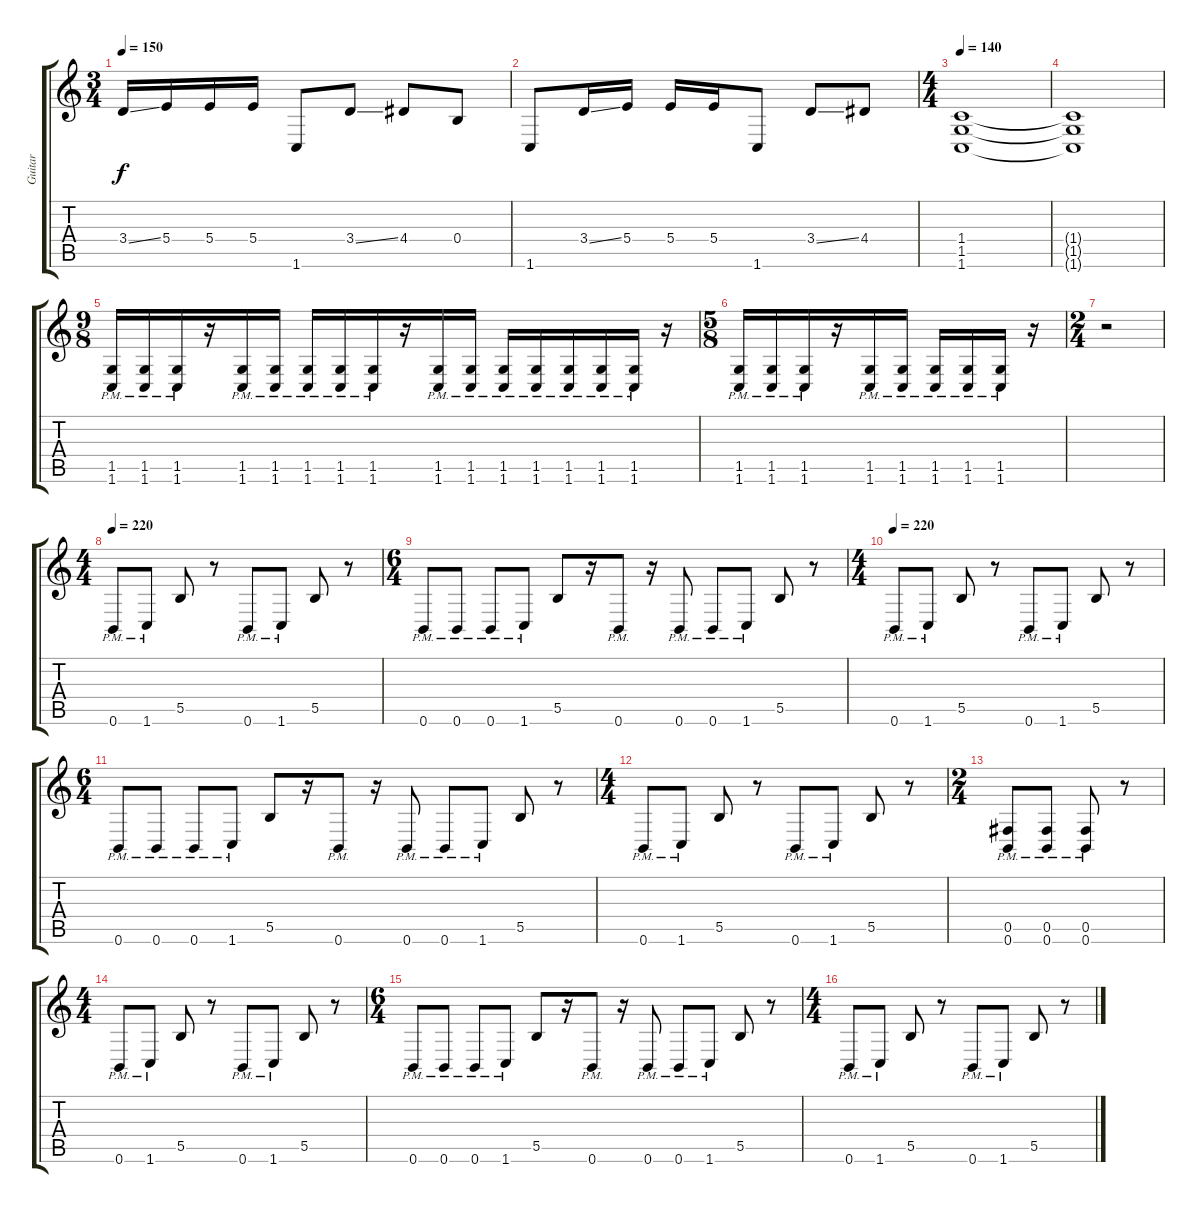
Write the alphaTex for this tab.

\track ("Guitar" "Guitar") {instrument distortionguitar}
\staff {score tabs}
\tuning (Db4 Ab3 E3 B2 Gb2 B1) {hide}
\ts (3 4)
\tempo 150
\clef g2
\ks c
3.4{ss}.16{dy f} 5.4.16 5.4.16 5.4.16 1.6.8 3.4{ss}.8 4.4.8 0.4.8 |
1.6.8 3.4{ss}.16 5.4.16 5.4.16 5.4.16 1.6.8 3.4{ss}.8 4.4.8 |
\ts (4 4)
\tempo 140
(1.4 1.5 1.6).1 |
(1.4{t} 1.5{t} 1.6{t}).1 |
\ts (9 8)
(1.5{pm} 1.6{pm}).16 (1.5{pm} 1.6{pm}).16 (1.5{pm} 1.6{pm}).16 r.16 (1.5{pm} 1.6{pm}).16 (1.5{pm} 1.6{pm}).16 (1.5{pm} 1.6{pm}).16 (1.5{pm} 1.6{pm}).16 (1.5{pm} 1.6{pm}).16 r.16 (1.5{pm} 1.6{pm}).16 (1.5{pm} 1.6{pm}).16 (1.5{pm} 1.6{pm}).16 (1.5{pm} 1.6{pm}).16 (1.5{pm} 1.6{pm}).16 (1.5{pm} 1.6{pm}).16 (1.5{pm} 1.6{pm}).16 r.16 |
\ts (5 8)
(1.5{pm} 1.6{pm}).16 (1.5{pm} 1.6{pm}).16 (1.5{pm} 1.6{pm}).16 r.16 (1.5{pm} 1.6{pm}).16 (1.5{pm} 1.6{pm}).16 (1.5{pm} 1.6{pm}).16 (1.5{pm} 1.6{pm}).16 (1.5{pm} 1.6{pm}).16 r.16 |
\ts (2 4)
r.2 |
\ts (4 4)
\tempo 220
0.6{pm}.8 1.6{pm}.8 5.5.8 r.8 0.6{pm}.8 1.6{pm}.8 5.5.8 r.8 |
\ts (6 4)
0.6{pm}.8 0.6{pm}.8 0.6{pm}.8 1.6{pm}.8 5.5.8 r.16 0.6{pm}.8 r.16 0.6{pm}.8 0.6{pm}.8 1.6{pm}.8 5.5.8 r.8 |
\ts (4 4)
\tempo 220
0.6{pm}.8 1.6{pm}.8 5.5.8 r.8 0.6{pm}.8 1.6{pm}.8 5.5.8 r.8 |
\ts (6 4)
0.6{pm}.8 0.6{pm}.8 0.6{pm}.8 1.6{pm}.8 5.5.8 r.16 0.6{pm}.8 r.16 0.6{pm}.8 0.6{pm}.8 1.6{pm}.8 5.5.8 r.8 |
\ts (4 4)
0.6{pm}.8 1.6{pm}.8 5.5.8 r.8 0.6{pm}.8 1.6{pm}.8 5.5.8 r.8 |
\ts (2 4)
(0.5{pm} 0.6{pm}).8 (0.5{pm} 0.6{pm}).8 (0.5{pm} 0.6{pm}).8 r.8 |
\ts (4 4)
0.6{pm}.8 1.6{pm}.8 5.5.8 r.8 0.6{pm}.8 1.6{pm}.8 5.5.8 r.8 |
\ts (6 4)
0.6{pm}.8 0.6{pm}.8 0.6{pm}.8 1.6{pm}.8 5.5.8 r.16 0.6{pm}.8 r.16 0.6{pm}.8 0.6{pm}.8 1.6{pm}.8 5.5.8 r.8 |
\ts (4 4)
0.6{pm}.8 1.6{pm}.8 5.5.8 r.8 0.6{pm}.8 1.6{pm}.8 5.5.8 r.8
